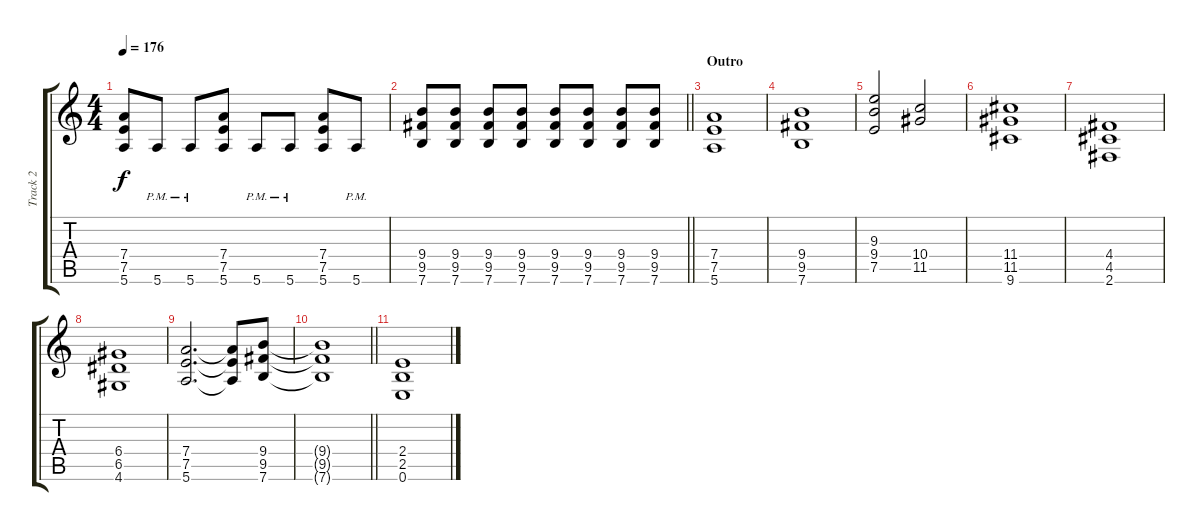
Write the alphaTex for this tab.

\track ("Track 2" "Track 2") {instrument overdrivenguitar}
\staff {score tabs}
\tuning (E4 B3 G3 D3 A2 E2) {hide}
\ts (4 4)
\tempo 176
\clef g2
\ks c
(7.4 7.5 5.6).8{dy f} 5.6{pm}.8 5.6{pm}.8 (7.4 7.5 5.6).8 5.6{pm}.8 5.6{pm}.8 (7.4 7.5 5.6).8 5.6{pm}.8 |
\barLineRight lightlight
(9.4 9.5 7.6).8 (9.4 9.5 7.6).8 (9.4 9.5 7.6).8 (9.4 9.5 7.6).8 (9.4 9.5 7.6).8 (9.4 9.5 7.6).8 (9.4 9.5 7.6).8 (9.4 9.5 7.6).8 |
\section ("" "Outro")
(7.4 7.5 5.6).1 |
(9.4 9.5 7.6).1 |
(9.3 9.4 7.5).2 (10.4 11.5).2 |
(11.4 11.5 9.6).1 |
(4.4 4.5 2.6).1 |
(6.4 6.5 4.6).1 |
(7.4 7.5 5.6).2{d} (7.4{t} 7.5{t} 5.6{t}).8 (9.4 9.5 7.6).8 |
\barLineRight lightlight
(9.4{t} 9.5{t} 7.6{t}).1 |
(2.4 2.5 0.6).1
